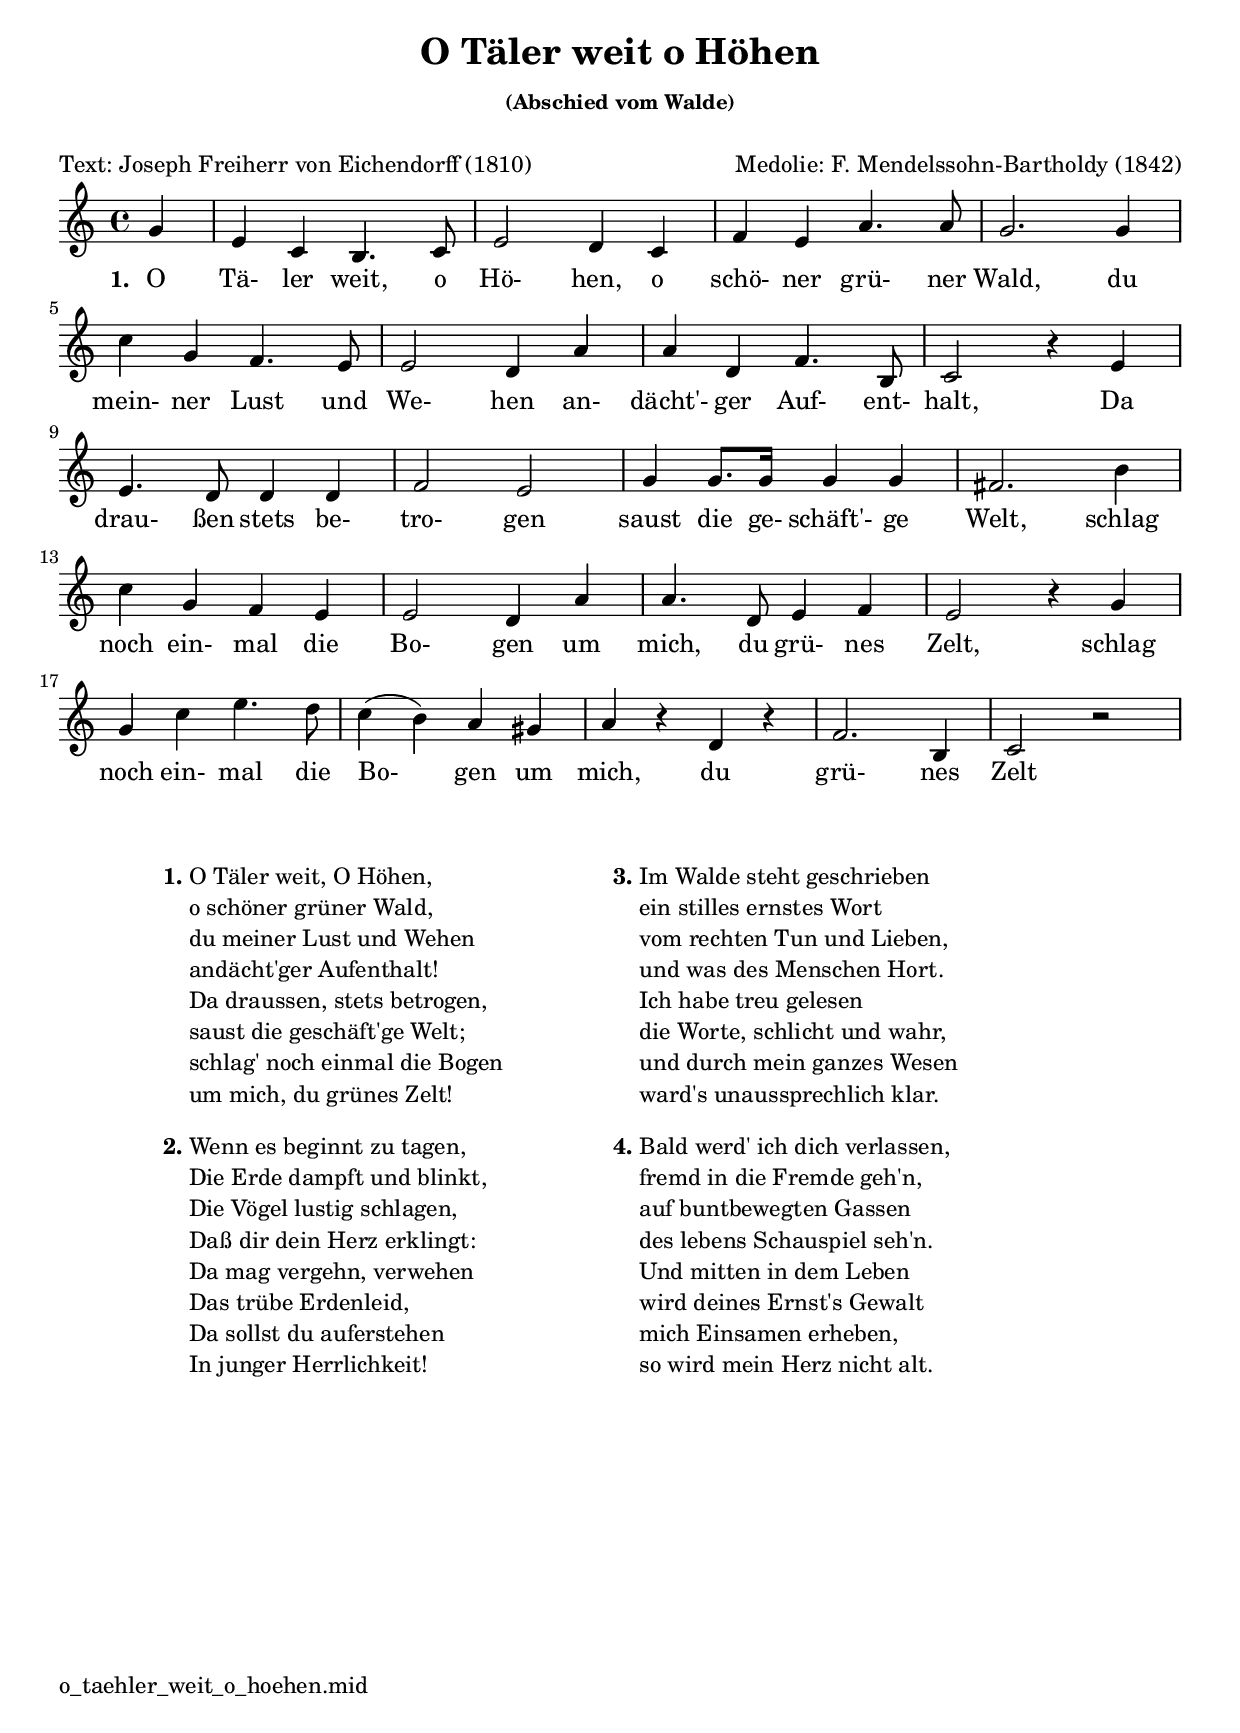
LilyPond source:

\version "2.23.14"
%#(ly:set-option 'midi-extension "midi")

\bookpart {
  \tocItem \markup "O Täler weit o Höhen"
  \header { title = \markup \center-column
         {"O Täler weit o Höhen" \small "(Abschied vom Walde)" " "}
       poet     = "Text: Joseph Freiherr von Eichendorff (1810)"
       composer = "Medolie: F. Mendelssohn-Bartholdy (1842)"
  }
\score {
  \midi { \tempo 4 = 120 }
  \layout{indent=0}
   <<
   \transpose d c {
     \relative c'' {
     \key d \major
     \time 4/4 
            \partial 4 a4
            fis4 d4  cis4. d8 | fis2 e4   d4      | g4  fis4 b4.  b8    | a2. a4     | \break
            d4  a4  g4.  fis8 | fis2 e4  b'4      | b4  e,4  g4.  cis,8 | d2 r4 fis4 | \break
            fis4. e8 e4 e4    | g2 fis2           | a4 a8. a16 a4 a4    | gis2. cis4 | \break
            d4 a4 g4 fis4     | fis2 e4 b'4       | b4. e,8 fis4 g4     | fis2 r4 a4 | \break
            a4 d4 fis4. e8    | d4( cis4) b4 ais4 | b4 r4 e,4 r4        | g2.  cis,4 | d2 r2
     }}
>>
\addlyrics {
  \set stanza = "1. "
  O Tä-  ler weit, o     Hö-  hen, o     schö- ner  grü- ner       Wald, du
  mein- ner Lust und     We-  hen an-    dächt'- ger Auf- ent-     halt, Da
  drau- ßen stets        be- tro- gen    saust die ge- schäft'- ge Welt, schlag
  noch ein- mal die      Bo- gen um      mich, du grü- nes         Zelt, schlag
  noch ein- mal  die     Bo- gen um      mich, du                  grü- nes      Zelt
}
}

\markup {
  \vspace #3
  \line {
    \hspace #10
      \column{
        \line{
        \bold "1."
        \column {
"O Täler weit, O Höhen,"
"o schöner grüner Wald,"
"du meiner Lust und Wehen" 
"andächt'ger Aufenthalt!"
"Da draussen, stets betrogen,"
"saust die geschäft'ge Welt;"
"schlag' noch einmal die Bogen"
"um mich, du grünes Zelt!"
              }}
        \vspace #1
        \line {              
        \bold "2."
        \column {
"Wenn es beginnt zu tagen,"
"Die Erde dampft und blinkt,"
"Die Vögel lustig schlagen,"
"Daß dir dein Herz erklingt:"
"Da mag vergehn, verwehen"
"Das trübe Erdenleid,"
"Da sollst du auferstehen"
"In junger Herrlichkeit!"
             }}
           }
      \hspace #10           
      \column {
        \line {
        \bold "3."
        \column {
"Im Walde steht geschrieben" 
"ein stilles ernstes Wort"
"vom rechten Tun und Lieben,"
"und was des Menschen Hort."
"Ich habe treu gelesen "
"die Worte, schlicht und wahr,"
"und durch mein ganzes Wesen"
"ward's unaussprechlich klar."
              }}
      \vspace #1
      \line {
      \bold "4."
      \column {
"Bald werd' ich dich verlassen,"
"fremd in die Fremde geh'n,"
"auf buntbewegten Gassen"
"des lebens Schauspiel seh'n."
"Und mitten in dem Leben"
"wird deines Ernst's Gewalt"
"mich Einsamen erheben,"
"so wird mein Herz nicht alt."
            }}
    }
  }
 }

\markup{
  \vspace #10
  \with-url #"http:///edgar-saenger.de/musik/liederbuch/o_taehler_weit_o_hoehen.mid" {o_taehler_weit_o_hoehen.mid}
}

 }